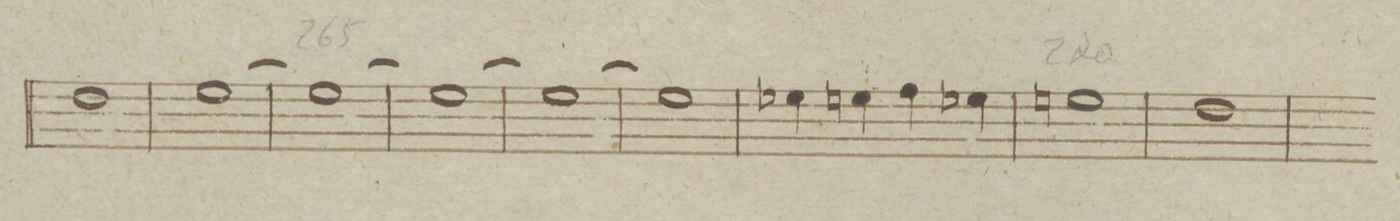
**kern	**dynam
*I"Corno Primo in Es.	*
*clefG2	*
*k[b-e-a-d-]	*
*met(c)	*
*M4/4	*
1f	.
=260	=260
[1g	.
=261	=261
1g_	.
=262	=262
1g_	.
=263	=263
1g_	.
=264	=264
1g]	.
=265	=265
4g-X\	.
4g\	.
4a-\	.
4g-X\	.
=266	=266
1gn	.
=267	=267
1f	.
=268	=268
*-	*-
